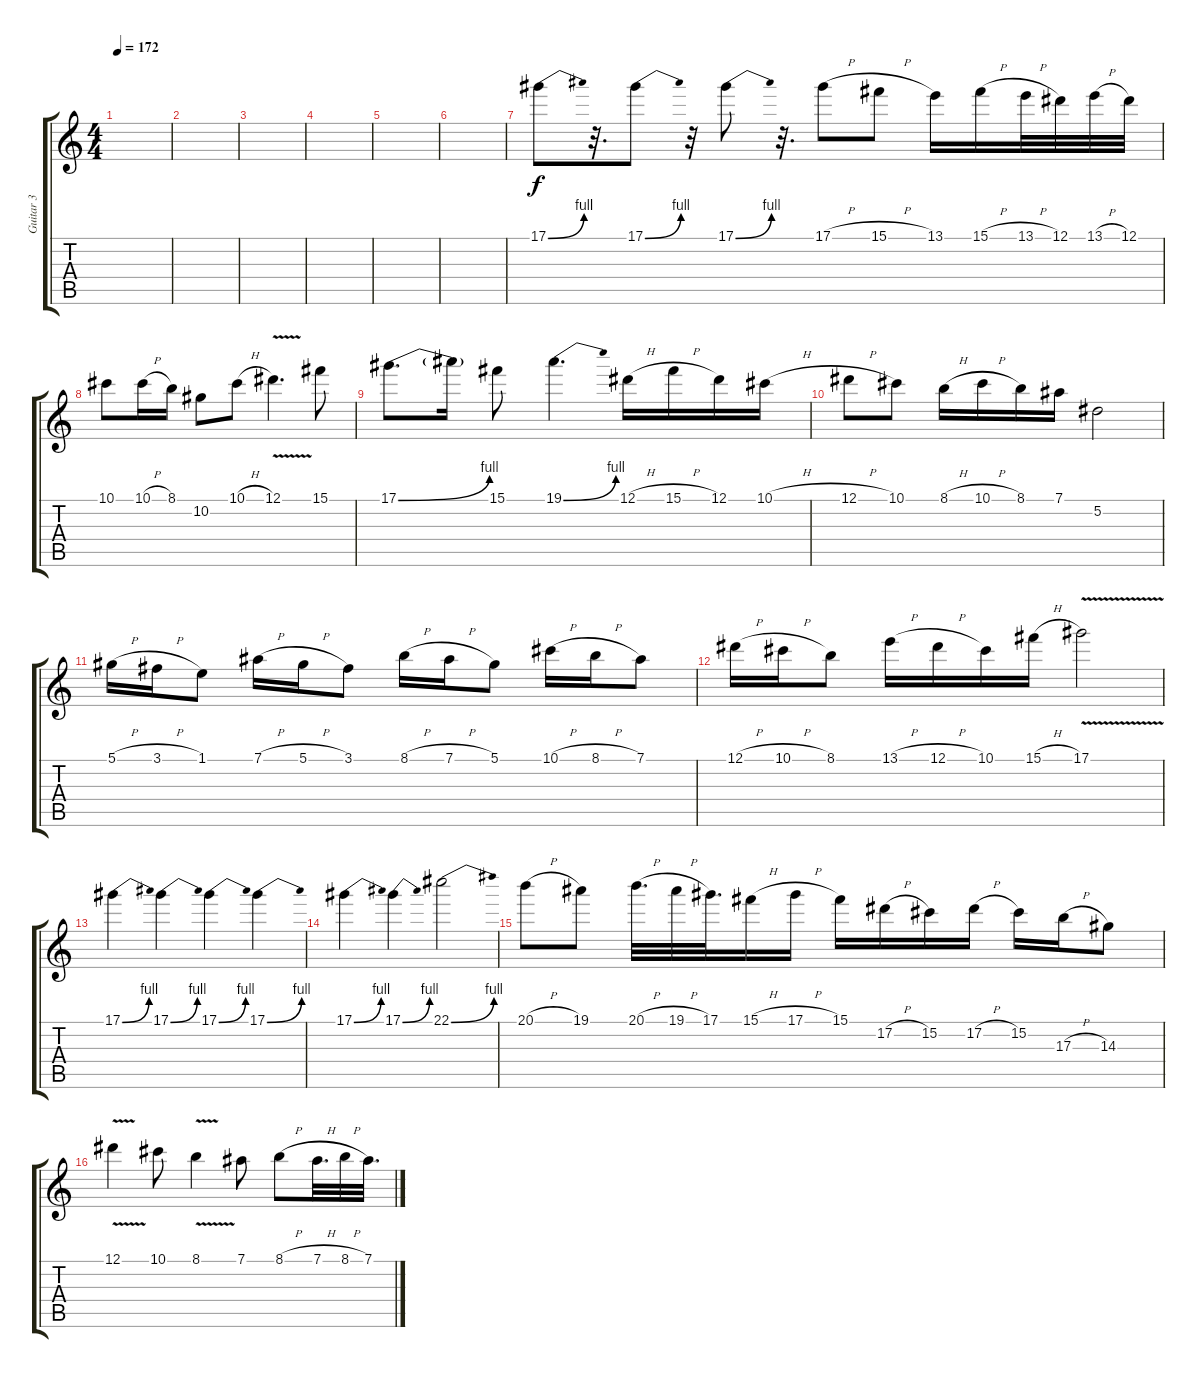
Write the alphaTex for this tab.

\track ("Guitar 3" "Guitar 3") {instrument overdrivenguitar}
\staff {score tabs}
\tuning (Eb4 Bb3 Gb3 Db3 Ab2 Eb2) {hide}
\ts (4 4)
\tempo 172
\clef g2
\ks c
|
|
|
|
|
|
17.1{be (bend 0 0 60 4)}.8 r.32{d} 17.1{be (bend 0 0 60 4)}.8 r.32 17.1{be (bend 0 0 60 4)}.8 r.32{d} 17.1{h}.8 15.1{h}.8 13.1.16 15.1{h}.16 13.1{h}.32 12.1.32 13.1{h}.32 12.1.32 |
10.1.8 10.1{h}.16 8.1.16 10.2.8 10.1{h}.8 12.1{v}.4{d} 15.1.8 |
17.1{be (bend 0 0 60 4)}.8{d} 17.1{t}.16 15.1.8 19.1{be (bend 0 0 60 4)}.4{d} 12.1{h}.16 15.1{h}.16 12.1.16 10.1{h}.16 |
12.1{h}.8 10.1.8 8.1{h}.16 10.1{h}.16 8.1.16 7.1.16 5.2.2 |
5.1{h}.16 3.1{h}.16 1.1.8 7.1{h}.16 5.1{h}.16 3.1.8 8.1{h}.16 7.1{h}.16 5.1.8 10.1{h}.16 8.1{h}.16 7.1.8 |
12.1{h}.16 10.1{h}.16 8.1.8 13.1{h}.16 12.1{h}.16 10.1.16 15.1{h}.16 17.1{v}.2 |
17.1{be (bend 0 0 60 4)}.4 17.1{be (bend 0 0 60 4)}.4 17.1{be (bend 0 0 60 4)}.4 17.1{be (bend 0 0 60 4)}.4 |
17.1{be (bend 0 0 60 4)}.4 17.1{be (bend 0 0 60 4)}.4 22.1{be (bend 0 0 60 4)}.2 |
20.1{h}.8 19.1.8 20.1{h}.32{d} 19.1{h}.32 17.1.32{d} 15.1{h}.16 17.1{h}.16 15.1.16 17.2{h}.16 15.2.16 17.2{h}.16 15.2.16 17.3{h}.16 14.3.8 |
12.1{v}.4 10.1.8 8.1{v}.4 7.1.8 8.1{h}.8 7.1{h}.32{d} 8.1{h}.32 7.1.32{d}
